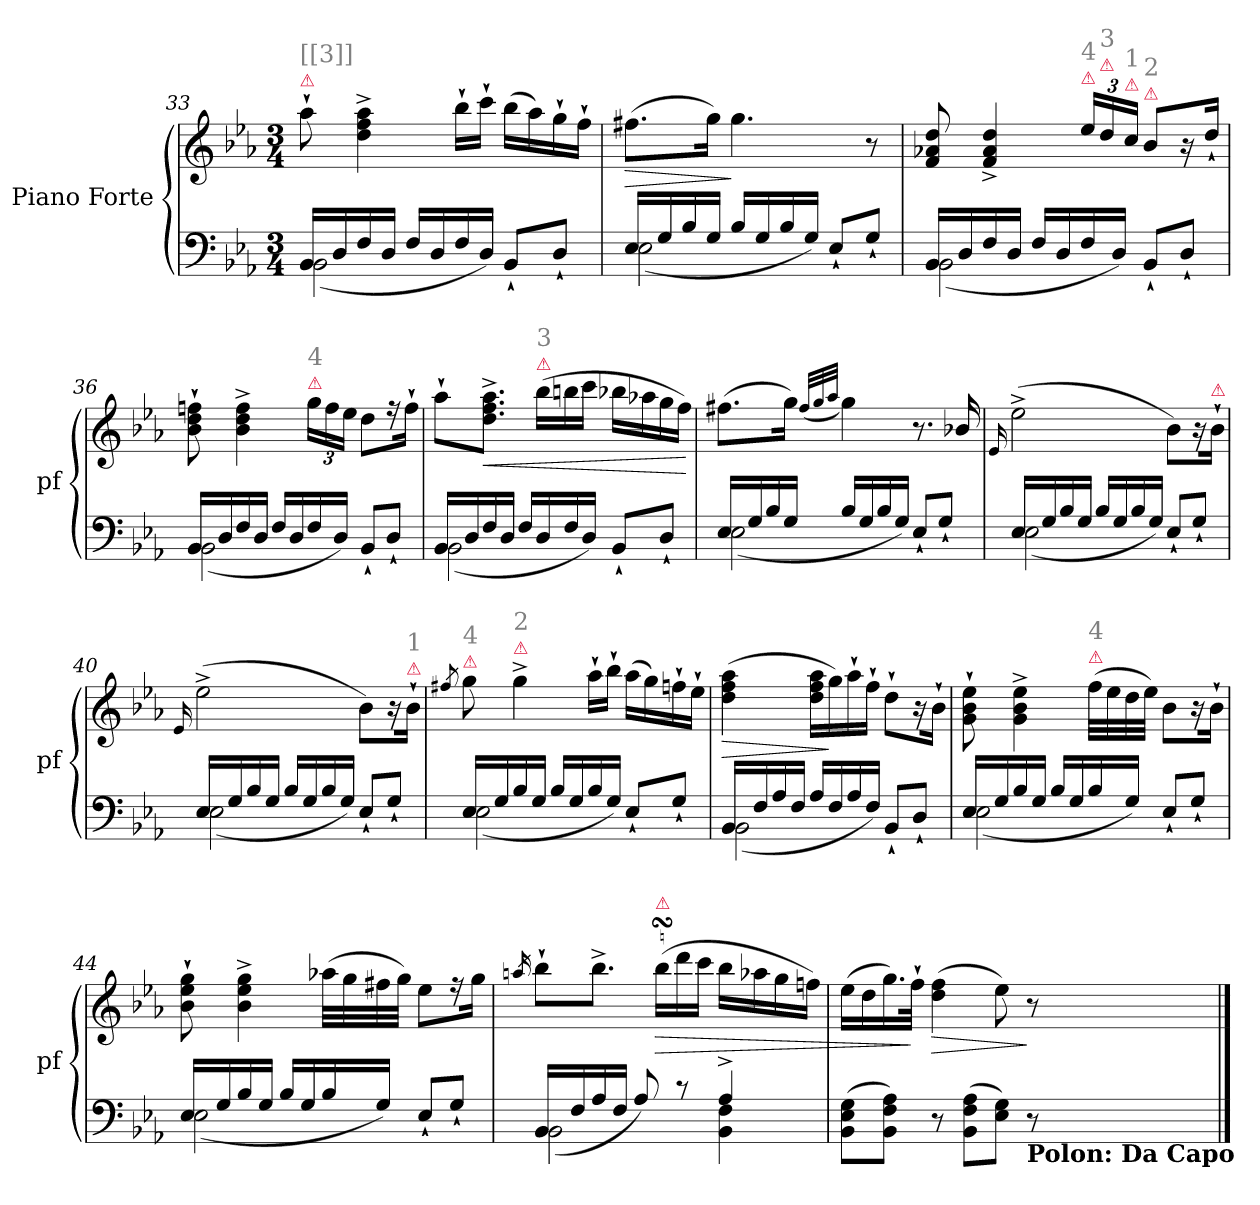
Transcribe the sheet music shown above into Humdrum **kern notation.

**kern	**kern	**dynam
*part2	*part1	*part1
*staff2	*staff1	*staff1
*I"Piano Forte	*I"Piano Forte	*
*I'pf	*I'pf	*
*clefF4	*clefG2	*
*k[b-e-a-]	*k[b-e-a-]	*
*M3/4	*M3/4	*
=33	=33	=33
*^	*	*
!	!	!LO:TX:a:color=crimson:t=⚠	!
!	!	!LO:TX:a:color=grey:t=[[3]]	!
16BB-/LL	(2BB-\	8aa-`\	.
16D/	.	.	.
16F/	.	4dd^\ 4ff^\ 4aa-^\	.
16D/JJ	.	.	.
16F/LL	.	.	.
16D/	.	.	.
16F/	.	16bb-`\LL	.
16D/JJ)	.	16ccc`\JJ	.
8BB-`/L	4ryy	(16bb-\LL	.
.	.	16aa-\)	.
8D`/J	.	16gg`\	.
.	.	16ff`\JJ	.
=34	=34	=34	=34
!	!	!	!LO:HP:b
16E-/LL	(2E-\	(8.ff#X\L	>
16G/	.	.	.
16B-/	.	.	.
16G/JJ	.	16gg\Jk)	.
16B-/LL	.	4.gg\	]
16G/	.	.	.
16B-/	.	.	.
16G/JJ)	.	.	.
8E-`/L	4ryy	.	.
8G`/J	.	8r	.
=35	=35	=35	=35
!	!	!	!LO:DY:b
16BB-/LL	(2BB-\	8f/ 8a-X/ 8dd/	Fp
16D/	.	.	.
16F/	.	4f^/ 4a-^/ 4dd^/	.
16D/JJ	.	.	.
16F/LL	.	.	.
16D/	.	.	.
!	!	!LO:TX:a:color=crimson:t=⚠	!
!	!	!LO:TX:a:color=grey:t=4	!
16F/	.	24ee-/LL	.
!	!	!LO:TX:a:color=crimson:t=⚠	!
!	!	!LO:TX:a:color=grey:t=3	!
.	.	24dd/	.
16D/JJ)	.	.	.
!	!	!LO:TX:a:color=crimson:t=⚠	!
!	!	!LO:TX:a:color=grey:t=1	!
.	.	24cc/JJ	.
!	!	!LO:TX:a:color=crimson:t=⚠	!
!	!	!LO:TX:a:color=grey:t=2	!
8BB-`/L	4ryy	8b-/L	.
8D`/J	.	16r	.
.	.	16dd`/Jk	.
=36	=36	=36	=36
!	!	!	!LO:DY:b
16BB-/LL	(2BB-\	8b-`\ 8dd`\ 8ffn`\	Fp
16D/	.	.	.
16F/	.	4b-^\ 4dd^\ 4ff^\	.
16D/JJ	.	.	.
16F/LL	.	.	.
16D/	.	.	.
!	!	!LO:TX:a:color=crimson:t=⚠	!
!	!	!LO:TX:a:color=grey:t=4	!
16F/	.	24gg\LL	.
.	.	24ff\	.
16D/JJ)	.	.	.
.	.	24ee-\JJ	.
8BB-`/L	4ryy	8dd\L	.
8D`/J	.	16r	.
.	.	16ff`\Jk	.
=37	=37	=37	=37
!	!	!	!LO:DY:b
16BB-/LL	(2BB-\	8aa-`\L	Fp
16D/	.	.	.
!	!	!	!LO:HP:b
16F/	.	8.dd^\ 8.ff^\ 8.aa-^\J	<
16D/JJ	.	.	.
16F/LL	.	.	.
!	!	!LO:TX:a:color=crimson:t=⚠	!
!	!	!LO:TX:a:color=grey:t=3	!
16D/	.	(16bb-\LL	.
16F/	.	16bbn\	.
16D/JJ)	.	16ccc\JJ	.
8BB-`/L	4ryy	16bb-X\LL	.
.	.	16aa-X\	.
8D`/J	.	16gg\	.
.	.	16ff\JJ)	.
*v	*v	*	*
.	.	[
=38	=38	=38
*^	*	*
16E-/LL	(2E-\	(8.ff#X\L	.
16G/	.	.	.
16B-/	.	.	.
16G/JJ	.	16gg\Jk)	.
.	.	(32qqff#/LLL	.
.	.	32qqgg/	.
.	.	32qqaa-/JJJ	.
16B-/LL	.	4gg\)	.
16G/	.	.	.
16B-/	.	.	.
16G/JJ)	.	.	.
8E-`/L	4ryy	8.r	.
8G`/J	.	.	.
.	.	16b-X/	.
=39	=39	=39	=39
.	.	16qqe-/	.
16E-/LL	(2E-\	(2ee-^\	.
16G/	.	.	.
16B-/	.	.	.
16G/JJ	.	.	.
16B-/LL	.	.	.
16G/	.	.	.
16B-/	.	.	.
16G/JJ)	.	.	.
8E-`/L	4ryy	8b-\L)	.
8G`/J	.	16r	.
!	!	!LO:TX:a:color=crimson:t=⚠	!
.	.	16b-`\Jk	.
=40	=40	=40	=40
.	.	16qqe-/	.
16E-/LL	(2E-\	(2ee-^\	.
16G/	.	.	.
16B-/	.	.	.
16G/JJ	.	.	.
16B-/LL	.	.	.
16G/	.	.	.
16B-/	.	.	.
16G/JJ)	.	.	.
8E-`/L	4ryy	8b-\L)	.
8G`/J	.	16r	.
!	!	!LO:TX:a:color=crimson:t=⚠	!
!	!	!LO:TX:a:color=grey:t=1	!
.	.	16b-`\Jk	.
=41	=41	=41	=41
.	.	8qff#X/	.
!	!	!LO:TX:a:color=crimson:t=⚠	!
!	!	!LO:TX:a:color=grey:t=4	!
16E-/LL	(2E-\	8gg\	.
16G/	.	.	.
!	!	!LO:TX:a:color=crimson:t=⚠	!
!	!	!LO:TX:a:color=grey:t=2	!
16B-/	.	4gg^<\	.
16G/JJ	.	.	.
16B-/LL	.	.	.
16G/	.	.	.
16B-/	.	16aa-`\LL	.
16G/JJ)	.	16bb-`\JJ	.
8E-`/L	4ryy	(16aa-\LL	.
.	.	16gg\)	.
8G`/J	.	16ffn`\	.
.	.	16ee-`\JJ	.
=42	=42	=42	=42
!	!	!	!LO:HP:b
16BB-/LL	(2BB-\	(4dd\ 4ff\ 4aa-\	>
16F/	.	.	.
16A-/	.	.	.
16F/JJ	.	.	.
16A-/LL	.	16dd\ 16ff\ 16aa-\LL	.
16F/	.	16gg\)	]
16A-/	.	16aa-`\	.
16F/JJ)	.	16ff`\JJ	.
8BB-`/L	4ryy	8dd`\L	.
8D`/J	.	16r	.
.	.	16b-`\Jk	.
=43	=43	=43	=43
!	!	!	!LO:DY:b
16E-/LL	(2E-\	8g`\ 8b-`\ 8ee-`\	F
16G/	.	.	.
16B-/	.	4g^\ 4b-^\ 4ee-^\	.
16G/JJ	.	.	.
16B-/LL	.	.	.
16G/	.	.	.
!	!	!LO:TX:a:color=crimson:t=⚠	!
!	!	!LO:TX:a:color=grey:t=4	!
16B-/	.	(32ff\LLL	.
.	.	32ee-\	.
16G/JJ)	.	32dd\	.
.	.	32ee-\JJJ)	.
8E-`/L	4ryy	8b-\L	.
8G`/J	.	16r	.
.	.	16b-`\Jk	.
=44	=44	=44	=44
16E-/LL	(2E-\	8b-`\ 8ee-`\ 8gg`\	.
16G/	.	.	.
16B-/	.	4b-^\ 4ee-^\ 4gg^\	.
16G/JJ	.	.	.
16B-/LL	.	.	.
16G/	.	.	.
16B-/	.	(32aa-X\LLL	.
.	.	32gg\	.
16G/JJ)	.	32ff#X\	.
.	.	32gg\JJJ)	.
8E-`/L	4ryy	8ee-\L	.
8G`/J	.	16r	.
.	.	16gg\Jk	.
=45	=45	=45	=45
.	.	16qaan/	.
!	!	!	!LO:DY:b
16BB-/LL	(2BB-\	8bb-`\L	F
16F/	.	.	.
16A-/	.	8.bb-^\J	.
16F/JJ	.	.	.
8A-/)	.	.	.
!	!	!LO:TX:a:color=crimson:t=⚠	!
!	!	!	!LO:HP:b
.	.	(16bb-sSSs\LL	>
8r	.	16ddd\	.
.	.	16ccc\JJ	.
4A-^</	4BB-\ 4F\	16bb-\LL	.
.	.	16aa-X\	.
.	.	16gg\	.
.	.	16ffn\JJ)	.
*v	*v	*	*
=46	=46	=46
(8BB-\ 8E-\ 8G\L	(16ee-\LL	.
.	16dd\	.
8BB-\ 8F\ 8A-\J)	16.gg\)	.
.	32ff`\JJk	]
!	!	!LO:HP:b
8r	(4dd\ 4ff\	>
(8BB-\ 8F\ 8A-\L	.	.
8E-\ 8G\J)	8ee-\)	.
!LO:TX:b:B:t=Polon&colon;  Da Capo	!	!
8r	8r	]
==	==	==
*-	*-	*-
